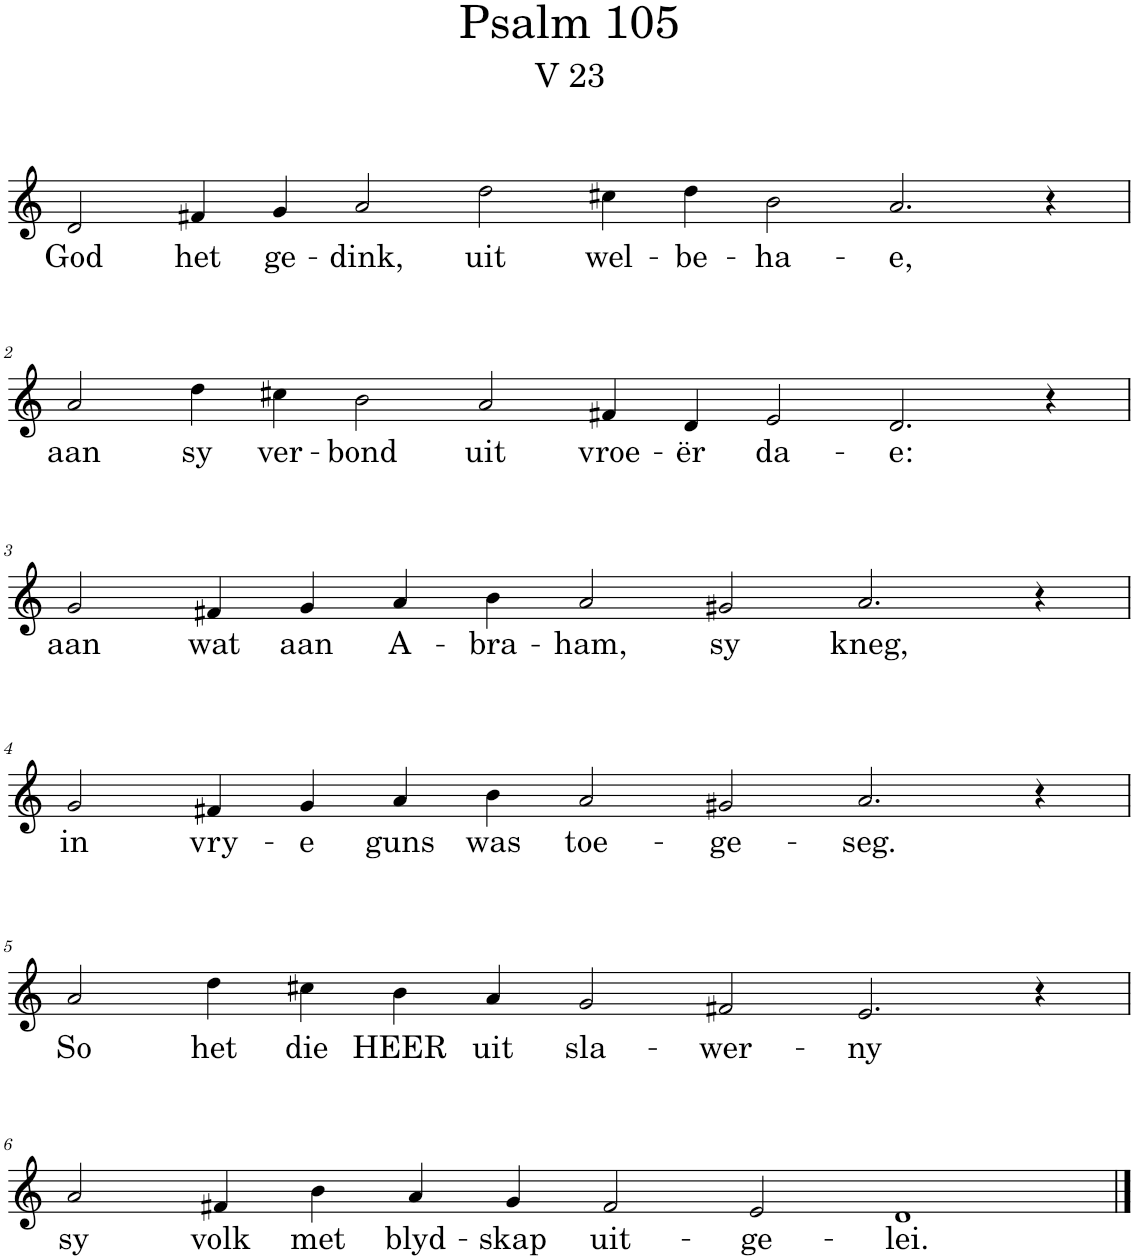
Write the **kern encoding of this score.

**kern	**text
*part1	*part1
*staff1	*staff1
*I"Pipe Organ	*
*I'Org.	*
*clefG2	*
*k[]	*
*M16/4	*
=1	=1
!	!LO:LY:b
2d/	God
!	!LO:LY:b
4f#X/	het
!	!LO:LY:b
4g/	ge-
!	!LO:LY:b
2a/	-dink,
!	!LO:LY:b
2dd\	uit
!	!LO:LY:b
4cc#X\	wel-
!	!LO:LY:b
4dd\	-be-
!	!LO:LY:b
2b\	-ha-
!	!LO:LY:b
2.a/	-e,
4r	.
!!LO:LB:g=z
=2	=2
!	!LO:LY:b
2a/	aan
!	!LO:LY:b
4dd\	sy
!	!LO:LY:b
4cc#X\	ver-
!	!LO:LY:b
2b\	-bond
!	!LO:LY:b
2a/	uit
!	!LO:LY:b
4f#X/	vroe-
!	!LO:LY:b
4d/	-ër
!	!LO:LY:b
2e/	da-
!	!LO:LY:b
2.d/	-e:
4r	.
!!LO:LB:g=z
=3	=3
*M14/4	*
!	!LO:LY:b
2g/	aan
!	!LO:LY:b
4f#X/	wat
!	!LO:LY:b
4g/	aan
!	!LO:LY:b
4a/	A-
!	!LO:LY:b
4b\	-bra-
!	!LO:LY:b
2a/	-ham,
!	!LO:LY:b
2g#X/	sy
!	!LO:LY:b
2.a/	kneg,
4r	.
!!LO:LB:g=z
=4	=4
!	!LO:LY:b
2g/	in
!	!LO:LY:b
4f#X/	vry-
!	!LO:LY:b
4g/	-e
!	!LO:LY:b
4a/	guns
!	!LO:LY:b
4b\	was
!	!LO:LY:b
2a/	toe-
!	!LO:LY:b
2g#X/	-ge-
!	!LO:LY:b
2.a/	-seg.
4r	.
!!LO:LB:g=z
=5	=5
!	!LO:LY:b
2a/	So
!	!LO:LY:b
4dd\	het
!	!LO:LY:b
4cc#X\	die
!	!LO:LY:b
4b\	HEER
!	!LO:LY:b
4a/	uit
!	!LO:LY:b
2g/	sla-
!	!LO:LY:b
2f#X/	-wer-
!	!LO:LY:b
2.e/	-ny
4r	.
!!LO:LB:g=z
=6	=6
!	!LO:LY:b
2a/	sy
!	!LO:LY:b
4f#X/	volk
!	!LO:LY:b
4b\	met
!	!LO:LY:b
4a/	blyd-
!	!LO:LY:b
4g/	-skap
!	!LO:LY:b
2f#/	uit-
!	!LO:LY:b
2e/	-ge-
!	!LO:LY:b
1d	-lei.
==	==
*-	*-
